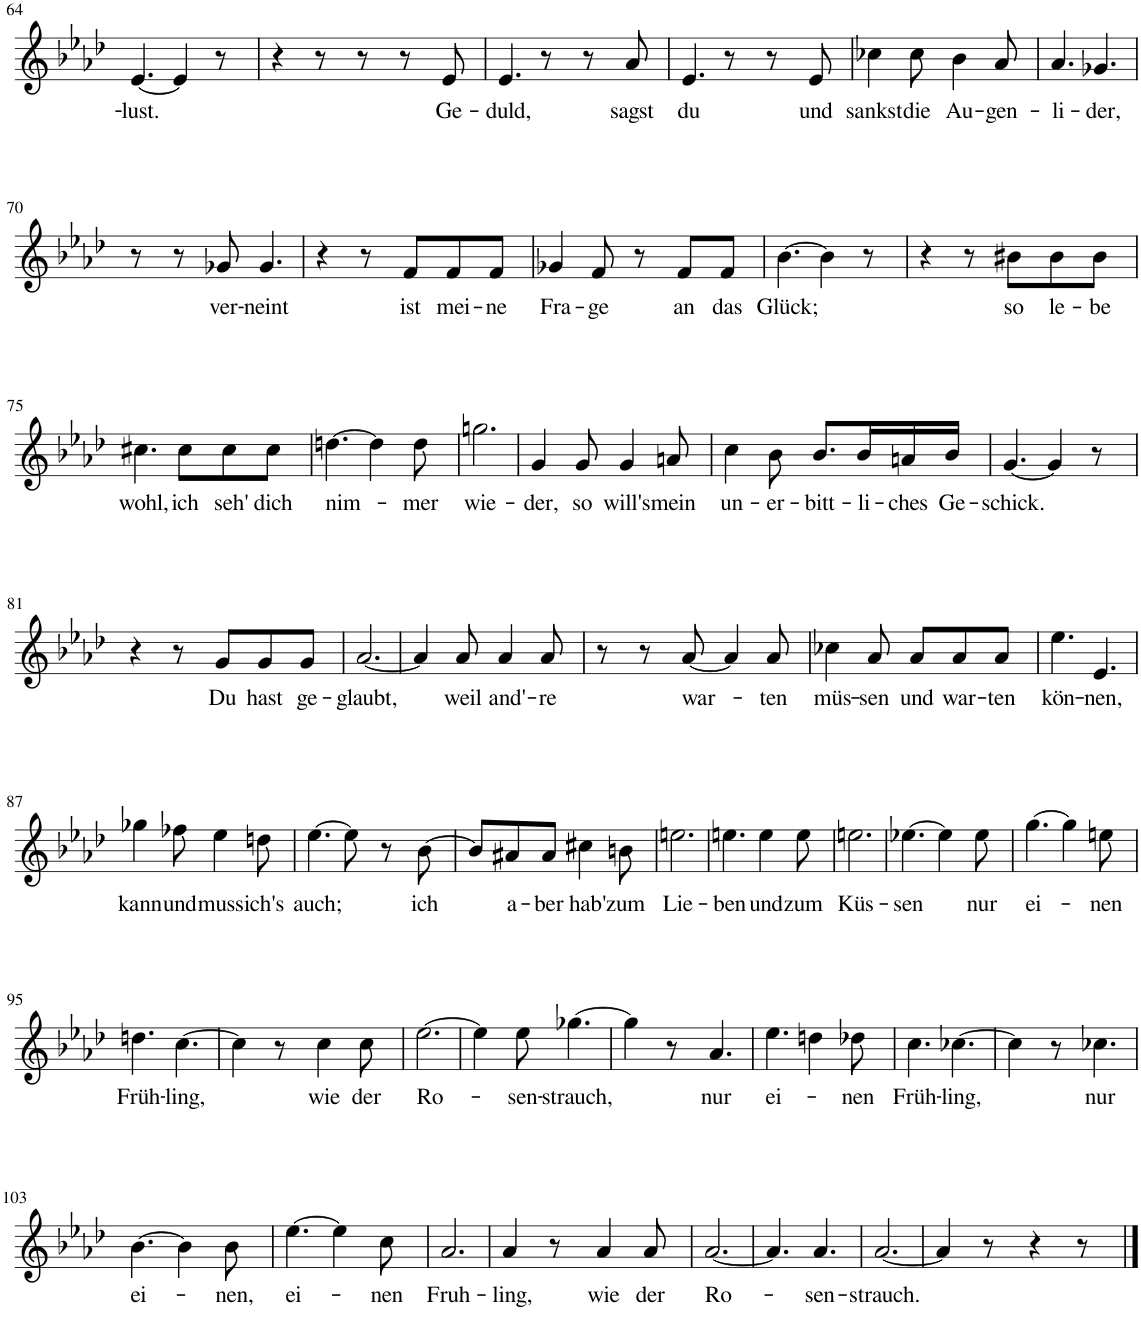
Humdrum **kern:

**kern	**text
*part1	*part1
*staff1	*staff1
*I"Piano	*
*I'Pno	*
!!LO:PB:g=z
*clefG2	*
*k[b-e-a-d-]	*
*M6/8	*
=64	=64
!	!LO:LY:b
[4.e-/	-lust.
4e-/]	.
8r	.
=65	=65
4r	.
8r	.
8r	.
8r	.
!	!LO:LY:b
8e-/	Ge-
=66	=66
!	!LO:LY:b
4.e-/	-duld,
8r	.
8r	.
!	!LO:LY:b
8a-/	sagst
=67	=67
!	!LO:LY:b
4.e-/	du
8r	.
8r	.
!	!LO:LY:b
8e-/	und
=68	=68
!	!LO:LY:b
4cc-X\	sankst
!	!LO:LY:b
8cc-\	die
!	!LO:LY:b
4b-\	Au-
!	!LO:LY:b
8a-/	-gen-
=69	=69
!	!LO:LY:b
4.a-/	-li-
!	!LO:LY:b
4.g-X/	-der,
!!LO:LB:g=z
=70	=70
8r	.
8r	.
!	!LO:LY:b
8g-X/	ver-
!	!LO:LY:b
4.g-/	-neint
=71	=71
4r	.
8r	.
!	!LO:LY:b
8f/L	ist
!	!LO:LY:b
8f/	mei-
!	!LO:LY:b
8f/J	-ne
=72	=72
!	!LO:LY:b
4g-X/	Fra-
!	!LO:LY:b
8f/	-ge
8r	.
!	!LO:LY:b
8f/L	an
!	!LO:LY:b
8f/J	das
=73	=73
!	!LO:LY:b
[4.b-\	Glück;
4b-\]	.
8r	.
=74	=74
4r	.
8r	.
!	!LO:LY:b
8b#X\L	so
!	!LO:LY:b
8b#\	le-
!	!LO:LY:b
8b#\J	-be
!!LO:LB:g=z
=75	=75
!	!LO:LY:b
4.cc#X\	wohl,
!	!LO:LY:b
8cc#\L	ich
!	!LO:LY:b
8cc#\	seh'
!	!LO:LY:b
8cc#\J	dich
=76	=76
!	!LO:LY:b
[4.ddn\	nim-
4dd\]	.
!	!LO:LY:b
8dd\	-mer
=77	=77
!	!LO:LY:b
2.ggn\	wie-
=78	=78
!	!LO:LY:b
4g/	-der,
!	!LO:LY:b
8g/	so
!	!LO:LY:b
4g/	will's
!	!LO:LY:b
8an/	mein
=79	=79
!	!LO:LY:b
4cc\	un-
!	!LO:LY:b
8b-\	-er-
!	!LO:LY:b
8.b-/L	-bitt-
!	!LO:LY:b
16b-/L	-li-
!	!LO:LY:b
16an/	-ches
!	!LO:LY:b
16b-/JJ	Ge-
=80	=80
!	!LO:LY:b
[4.g/	schick.
4g/]	.
8r	.
!!LO:LB:g=z
=81	=81
4r	.
8r	.
!	!LO:LY:b
8g/L	Du
!	!LO:LY:b
8g/	hast
!	!LO:LY:b
8g/J	ge-
=82	=82
!	!LO:LY:b
[2.a-/	-glaubt,
=83	=83
4a-/]	.
!	!LO:LY:b
8a-/	weil
!	!LO:LY:b
4a-/	and'-
!	!LO:LY:b
8a-/	-re
=84	=84
8r	.
8r	.
!	!LO:LY:b
[8a-/	war-
4a-/]	.
!	!LO:LY:b
8a-/	-ten
=85	=85
!	!LO:LY:b
4cc-X\	müs-
!	!LO:LY:b
8a-/	-sen
!	!LO:LY:b
8a-/L	und
!	!LO:LY:b
8a-/	war-
!	!LO:LY:b
8a-/J	-ten
=86	=86
!	!LO:LY:b
4.ee-\	kön-
!	!LO:LY:b
4.e-/	-nen,
!!LO:LB:g=z
=87	=87
!	!LO:LY:b
4gg-X\	kann
!	!LO:LY:b
8ff-X\	und
!	!LO:LY:b
4ee-\	muss
!	!LO:LY:b
8ddn\	ich's
=88	=88
!	!LO:LY:b
[4.ee-\	auch;
8ee-\]	.
8r	.
!	!LO:LY:b
[8b-\	ich
=89	=89
8b-/L]	.
!	!LO:LY:b
8a#X/	a-
!	!LO:LY:b
8a#/J	-ber
!	!LO:LY:b
4cc#X\	hab'
!	!LO:LY:b
8bn\	zum
=90	=90
!	!LO:LY:b
2.een\	Lie-
=91	=91
!	!LO:LY:b
4.een\	-ben
!	!LO:LY:b
4ee\	und
!	!LO:LY:b
8ee\	zum
=92	=92
!	!LO:LY:b
2.een\	Küs-
=93	=93
!	!LO:LY:b
[4.ee-X\	-sen
4ee-\]	.
!	!LO:LY:b
8ee-\	nur
=94	=94
!	!LO:LY:b
[4.gg\	ei-
4gg\]	.
!	!LO:LY:b
8een\	-nen
!!LO:LB:g=z
=95	=95
!	!LO:LY:b
4.ddn\	Früh-
!	!LO:LY:b
[4.cc\	-ling,
=96	=96
4cc\]	.
8r	.
!	!LO:LY:b
4cc\	wie
!	!LO:LY:b
8cc\	der
=97	=97
!	!LO:LY:b
[2.ee-\	Ro-
=98	=98
4ee-\]	.
!	!LO:LY:b
8ee-\	-sen-
!	!LO:LY:b
[4.gg-X\	-strauch,
=99	=99
4gg-\]	.
8r	.
!	!LO:LY:b
4.a-/	nur
=100	=100
!	!LO:LY:b
4.ee-\	ei-
4ddn\	.
!	!LO:LY:b
8dd-X\	-nen
=101	=101
!	!LO:LY:b
4.cc\	Früh-
!	!LO:LY:b
[4.cc-X\	-ling,
=102	=102
4cc-\]	.
8r	.
!	!LO:LY:b
4.cc-X\	nur
!!LO:LB:g=z
=103	=103
!	!LO:LY:b
[4.b-\	ei-
4b-\]	.
!	!LO:LY:b
8b-\	-nen,
=104	=104
!	!LO:LY:b
[4.ee-\	ei-
4ee-\]	.
!	!LO:LY:b
8cc\	-nen
=105	=105
!	!LO:LY:b
2.a-/	Fruh-
=106	=106
!	!LO:LY:b
4a-/	-ling,
8r	.
!	!LO:LY:b
4a-/	wie
!	!LO:LY:b
8a-/	der
=107	=107
!	!LO:LY:b
[2.a-/	Ro-
=108	=108
4.a-/]	.
!	!LO:LY:b
4.a-/	-sen-
=109	=109
!	!LO:LY:b
[2.a-/	-strauch.
=110	=110
4a-/]	.
8r	.
4r	.
8r	.
==	==
*-	*-
